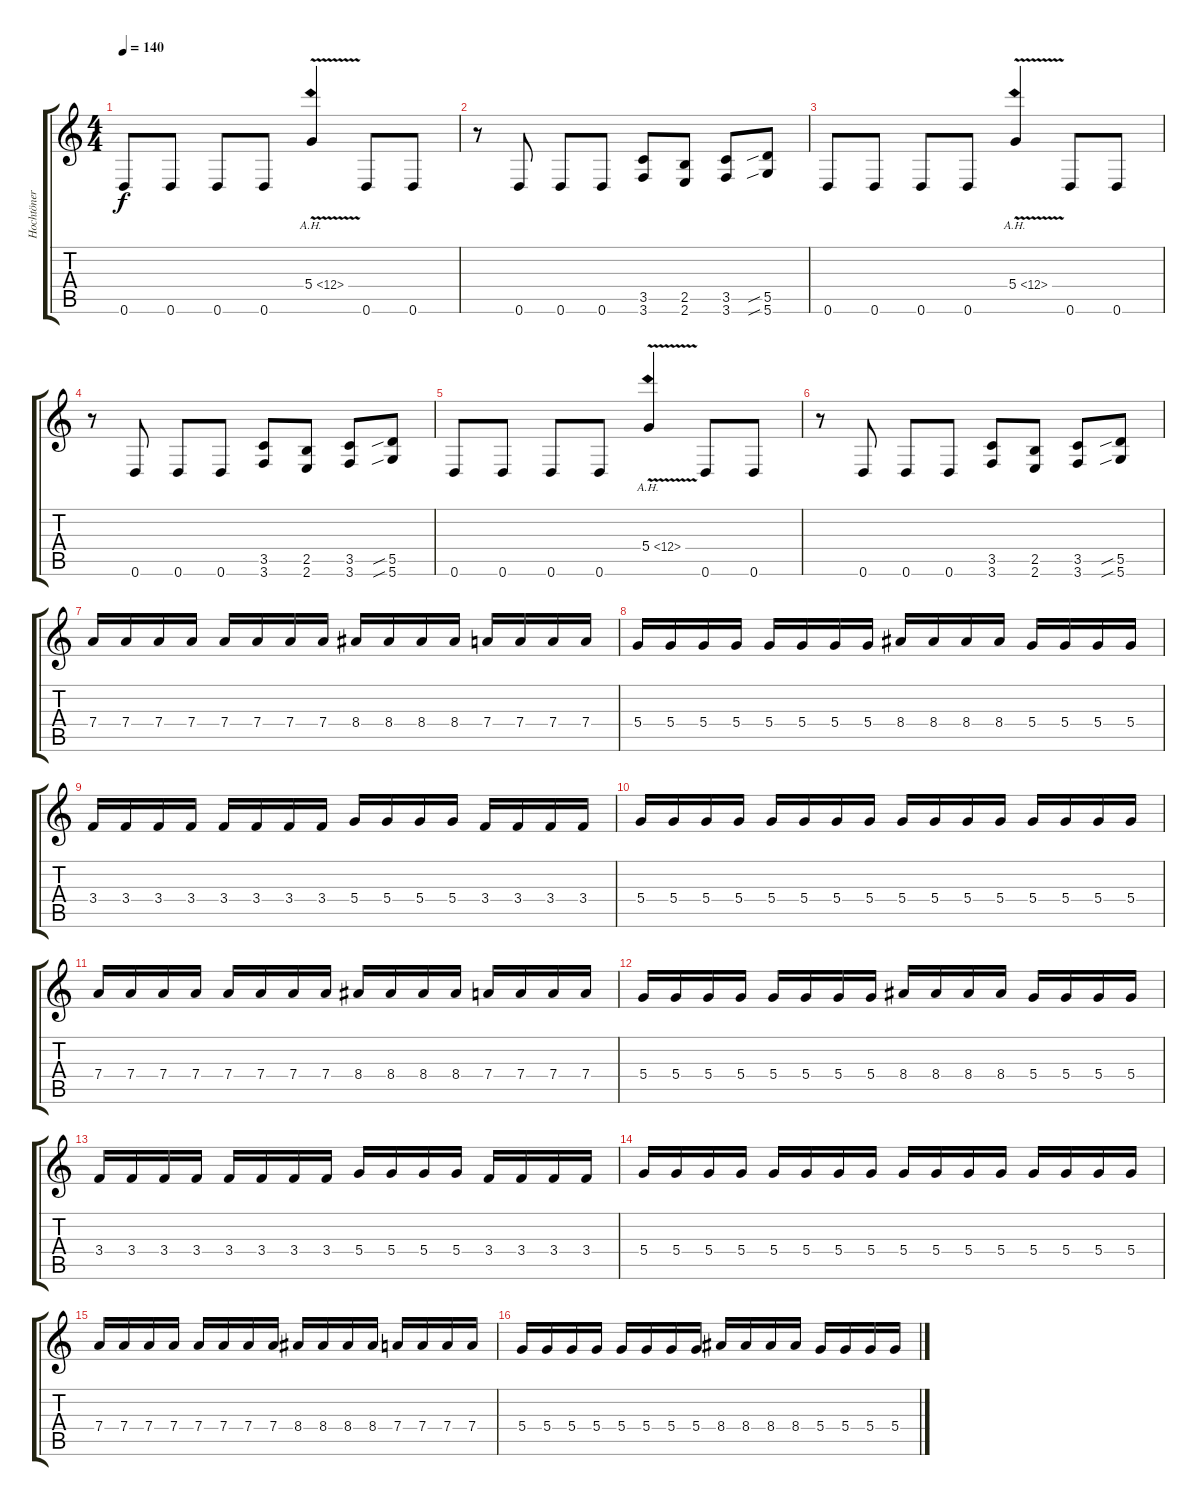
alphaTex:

\track ("Hochtöner" "Hochtöner") {instrument distortionguitar}
\staff {score tabs}
\tuning (E4 B3 G3 D3 A2 D2) {hide}
\ts (4 4)
\tempo 140
\clef g2
\ks c
0.6.8{dy f} 0.6.8 0.6.8 0.6.8 5.4{ah 7 v}.4 0.6.8 0.6.8 |
r.8 0.6.8 0.6.8 0.6.8 (3.5 3.6).8 (2.5 2.6).8 (3.5 3.6).8 (5.5{sib} 5.6{sib}).8 |
0.6.8 0.6.8 0.6.8 0.6.8 5.4{ah 7 v}.4 0.6.8 0.6.8 |
r.8 0.6.8 0.6.8 0.6.8 (3.5 3.6).8 (2.5 2.6).8 (3.5 3.6).8 (5.5{sib} 5.6{sib}).8 |
0.6.8 0.6.8 0.6.8 0.6.8 5.4{ah 7 v}.4 0.6.8 0.6.8 |
r.8 0.6.8 0.6.8 0.6.8 (3.5 3.6).8 (2.5 2.6).8 (3.5 3.6).8 (5.5{sib} 5.6{sib}).8 |
7.4.16 7.4.16 7.4.16 7.4.16 7.4.16 7.4.16 7.4.16 7.4.16 8.4.16 8.4.16 8.4.16 8.4.16 7.4.16 7.4.16 7.4.16 7.4.16 |
5.4.16 5.4.16 5.4.16 5.4.16 5.4.16 5.4.16 5.4.16 5.4.16 8.4.16 8.4.16 8.4.16 8.4.16 5.4.16 5.4.16 5.4.16 5.4.16 |
3.4.16 3.4.16 3.4.16 3.4.16 3.4.16 3.4.16 3.4.16 3.4.16 5.4.16 5.4.16 5.4.16 5.4.16 3.4.16 3.4.16 3.4.16 3.4.16 |
5.4.16 5.4.16 5.4.16 5.4.16 5.4.16 5.4.16 5.4.16 5.4.16 5.4.16 5.4.16 5.4.16 5.4.16 5.4.16 5.4.16 5.4.16 5.4.16 |
7.4.16 7.4.16 7.4.16 7.4.16 7.4.16 7.4.16 7.4.16 7.4.16 8.4.16 8.4.16 8.4.16 8.4.16 7.4.16 7.4.16 7.4.16 7.4.16 |
5.4.16 5.4.16 5.4.16 5.4.16 5.4.16 5.4.16 5.4.16 5.4.16 8.4.16 8.4.16 8.4.16 8.4.16 5.4.16 5.4.16 5.4.16 5.4.16 |
3.4.16 3.4.16 3.4.16 3.4.16 3.4.16 3.4.16 3.4.16 3.4.16 5.4.16 5.4.16 5.4.16 5.4.16 3.4.16 3.4.16 3.4.16 3.4.16 |
5.4.16 5.4.16 5.4.16 5.4.16 5.4.16 5.4.16 5.4.16 5.4.16 5.4.16 5.4.16 5.4.16 5.4.16 5.4.16 5.4.16 5.4.16 5.4.16 |
7.4.16 7.4.16 7.4.16 7.4.16 7.4.16 7.4.16 7.4.16 7.4.16 8.4.16 8.4.16 8.4.16 8.4.16 7.4.16 7.4.16 7.4.16 7.4.16 |
5.4.16 5.4.16 5.4.16 5.4.16 5.4.16 5.4.16 5.4.16 5.4.16 8.4.16 8.4.16 8.4.16 8.4.16 5.4.16 5.4.16 5.4.16 5.4.16
